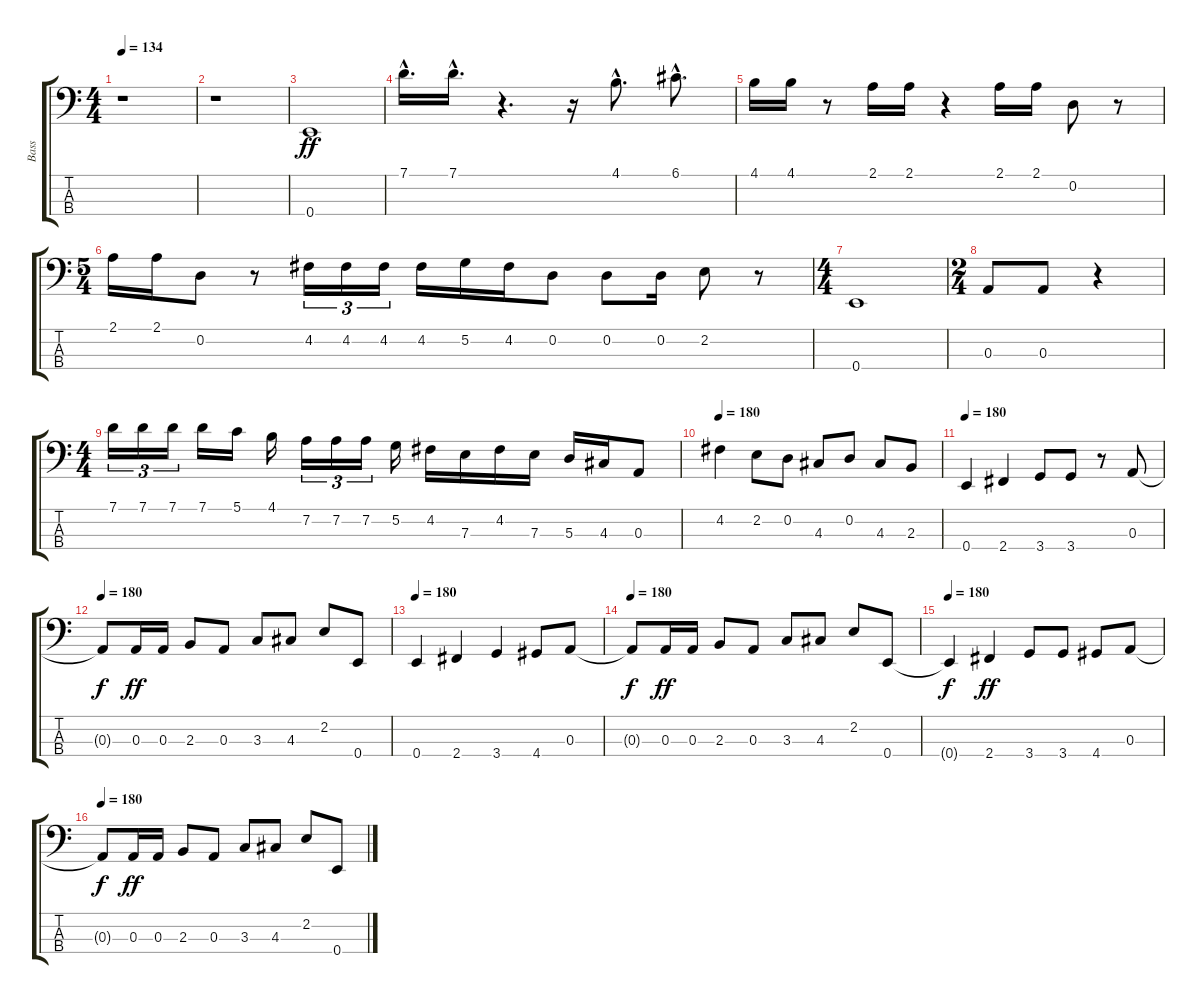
\track ("Bass" "Bass") {instrument electricbassfinger}
\staff {score tabs}
\tuning (G2 D2 A1 E1) {hide}
\ts (4 4)
\tempo 134
\clef f4
\ks c
r.1{dy ff instrument electricbassfinger} |
r.1 |
0.4.1 |
7.1{hac}.16{d} 7.1{hac}.16{d} r.4{d} r.16 4.1{hac}.8{d} 6.1{hac}.8{d} |
4.1.16 4.1.16 r.8 2.1.16 2.1.16 r.4 2.1.16 2.1.16 0.2.8 r.8 |
\ts (5 4)
2.1.16 2.1.16 0.2.8 r.8 4.2.16{tu (3 2)} 4.2.16{tu (3 2)} 4.2.16{tu (3 2)} 4.2.16 5.2.16 4.2.16 0.2.8 0.2.8 0.2.16 2.2.8 r.8 |
\ts (4 4)
0.4.1 |
\ts (2 4)
0.3.8 0.3.8 r.4 |
\ts (4 4)
7.1.16{tu (3 2)} 7.1.16{tu (3 2)} 7.1.16{tu (3 2)} 7.1.16 5.1.16 4.1.16 7.2.16{tu (3 2)} 7.2.16{tu (3 2)} 7.2.16{tu (3 2)} 5.2.16 4.2.16 7.3.16 4.2.16 7.3.16 5.3.16 4.3.16 0.3.8 |
\tempo 180
4.2.4 2.2.8 0.2.8 4.3.8 0.2.8 4.3.8 2.3.8 |
\tempo 180
0.4.4 2.4.4 3.4.8 3.4.8 r.8 0.3.8 |
\tempo 180
0.3{t}.8{dy f} 0.3.16{dy ff} 0.3.16 2.3.8 0.3.8 3.3.8 4.3.8 2.2.8 0.4.8 |
\tempo 180
0.4.4 2.4.4 3.4.4 4.4.8 0.3.8 |
\tempo 180
0.3{t}.8{dy f} 0.3.16{dy ff} 0.3.16 2.3.8 0.3.8 3.3.8 4.3.8 2.2.8 0.4.8 |
\tempo 180
0.4{t}.4{dy f} 2.4.4{dy ff} 3.4.8 3.4.8 4.4.8 0.3.8 |
\tempo 180
0.3{t}.8{dy f} 0.3.16{dy ff} 0.3.16 2.3.8 0.3.8 3.3.8 4.3.8 2.2.8 0.4.8
